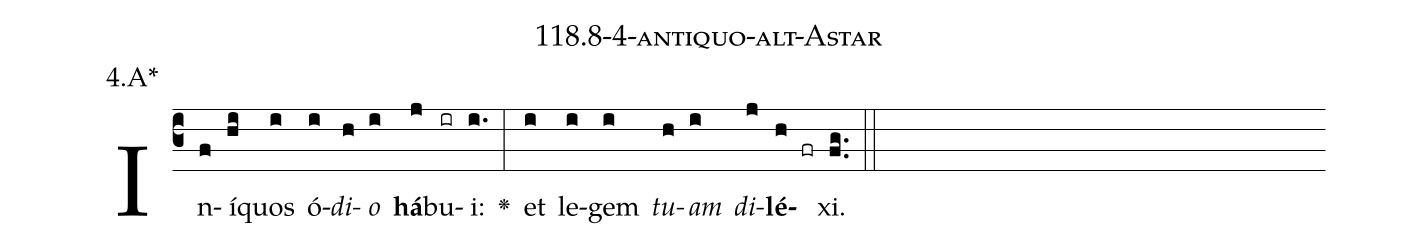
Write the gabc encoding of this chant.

name: 118.8-4-antiquo-alt-Astar;
annotation: 4.A*;
%%
(c3)In(f)í(hi)quos(i) ó(i)<i>di</i>(h)<i>o</i>(i) <b>há</b>(j)bu(ir)i:(i.) <v>\greheightstar</v>(:) et(i) le(i)gem(i) <i>tu</i>(h)<i>am</i>(i) <i>di</i>(j)<b>lé</b>(h fr)xi.(fg..) (::)


%E(i) u(h) o(i) u(j) a(h) e.(fg..) (::)
